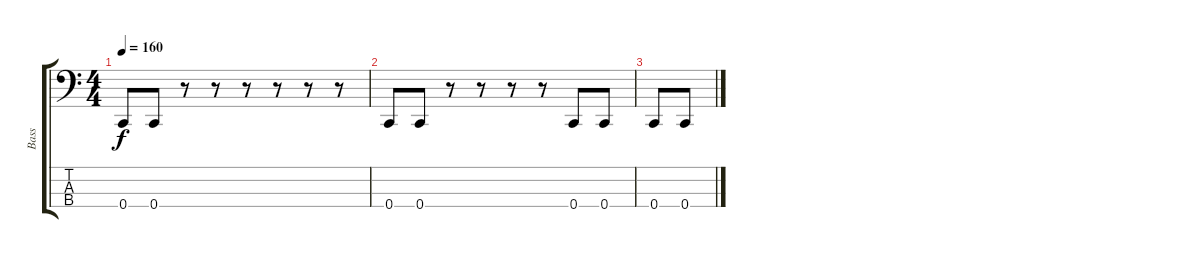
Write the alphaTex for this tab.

\track ("Bass" "Bass") {instrument electricbassfinger}
\staff {score tabs}
\tuning (F2 C2 G1 C1) {hide}
\ts (4 4)
\tempo 160
\clef f4
\ks c
0.4.8{dy f} 0.4.8 r.8 r.8 r.8 r.8 r.8 r.8 |
0.4.8 0.4.8 r.8 r.8 r.8 r.8 0.4.8 0.4.8 |
0.4.8 0.4.8
